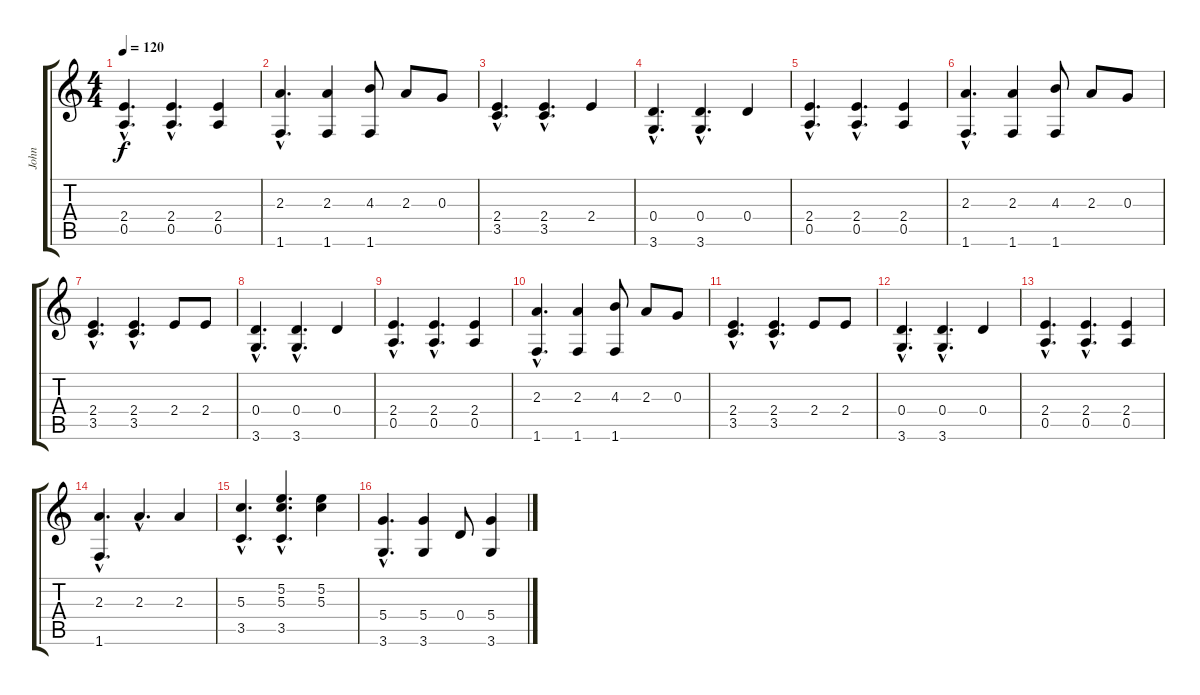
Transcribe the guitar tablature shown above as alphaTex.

\track ("John" "John") {instrument electricguitarclean}
\staff {score tabs}
\tuning (E4 B3 G3 D3 A2 E2) {hide}
\ts (4 4)
\tempo 120
\clef g2
\ks c
(2.4{hac} 0.5{hac}).4{d dy f instrument electricguitarclean} (2.4{hac} 0.5{hac}).4{d} (2.4 0.5).4 |
(2.3{hac} 1.6{hac}).4{d} (2.3 1.6).4 (4.3 1.6).8 2.3.8 0.3.8 |
(2.4{hac} 3.5{hac}).4{d} (2.4{hac} 3.5{hac}).4{d} 2.4.4 |
(0.4{hac} 3.6{hac}).4{d} (0.4{hac} 3.6{hac}).4{d} 0.4.4 |
(2.4{hac} 0.5{hac}).4{d} (2.4{hac} 0.5{hac}).4{d} (2.4 0.5).4 |
(2.3{hac} 1.6{hac}).4{d} (2.3 1.6).4 (4.3 1.6).8 2.3.8 0.3.8 |
(2.4{hac} 3.5{hac}).4{d} (2.4{hac} 3.5{hac}).4{d} 2.4.8 2.4.8 |
(0.4{hac} 3.6{hac}).4{d} (0.4{hac} 3.6{hac}).4{d} 0.4.4 |
(2.4{hac} 0.5{hac}).4{d} (2.4{hac} 0.5{hac}).4{d} (2.4 0.5).4 |
(2.3{hac} 1.6{hac}).4{d} (2.3 1.6).4 (4.3 1.6).8 2.3.8 0.3.8 |
(2.4{hac} 3.5{hac}).4{d} (2.4{hac} 3.5{hac}).4{d} 2.4.8 2.4.8 |
(0.4{hac} 3.6{hac}).4{d} (0.4{hac} 3.6{hac}).4{d} 0.4.4 |
(2.4{hac} 0.5{hac}).4{d} (2.4{hac} 0.5{hac}).4{d} (2.4 0.5).4 |
(2.3{hac} 1.6{hac}).4{d} 2.3{hac}.4{d} 2.3.4 |
(5.3{hac} 3.5{hac}).4{d} (5.2{hac} 5.3{hac} 3.5{hac}).4{d} (5.2 5.3).4 |
(5.4{hac} 3.6{hac}).4{d} (5.4 3.6).4 0.4.8 (5.4 3.6).4
